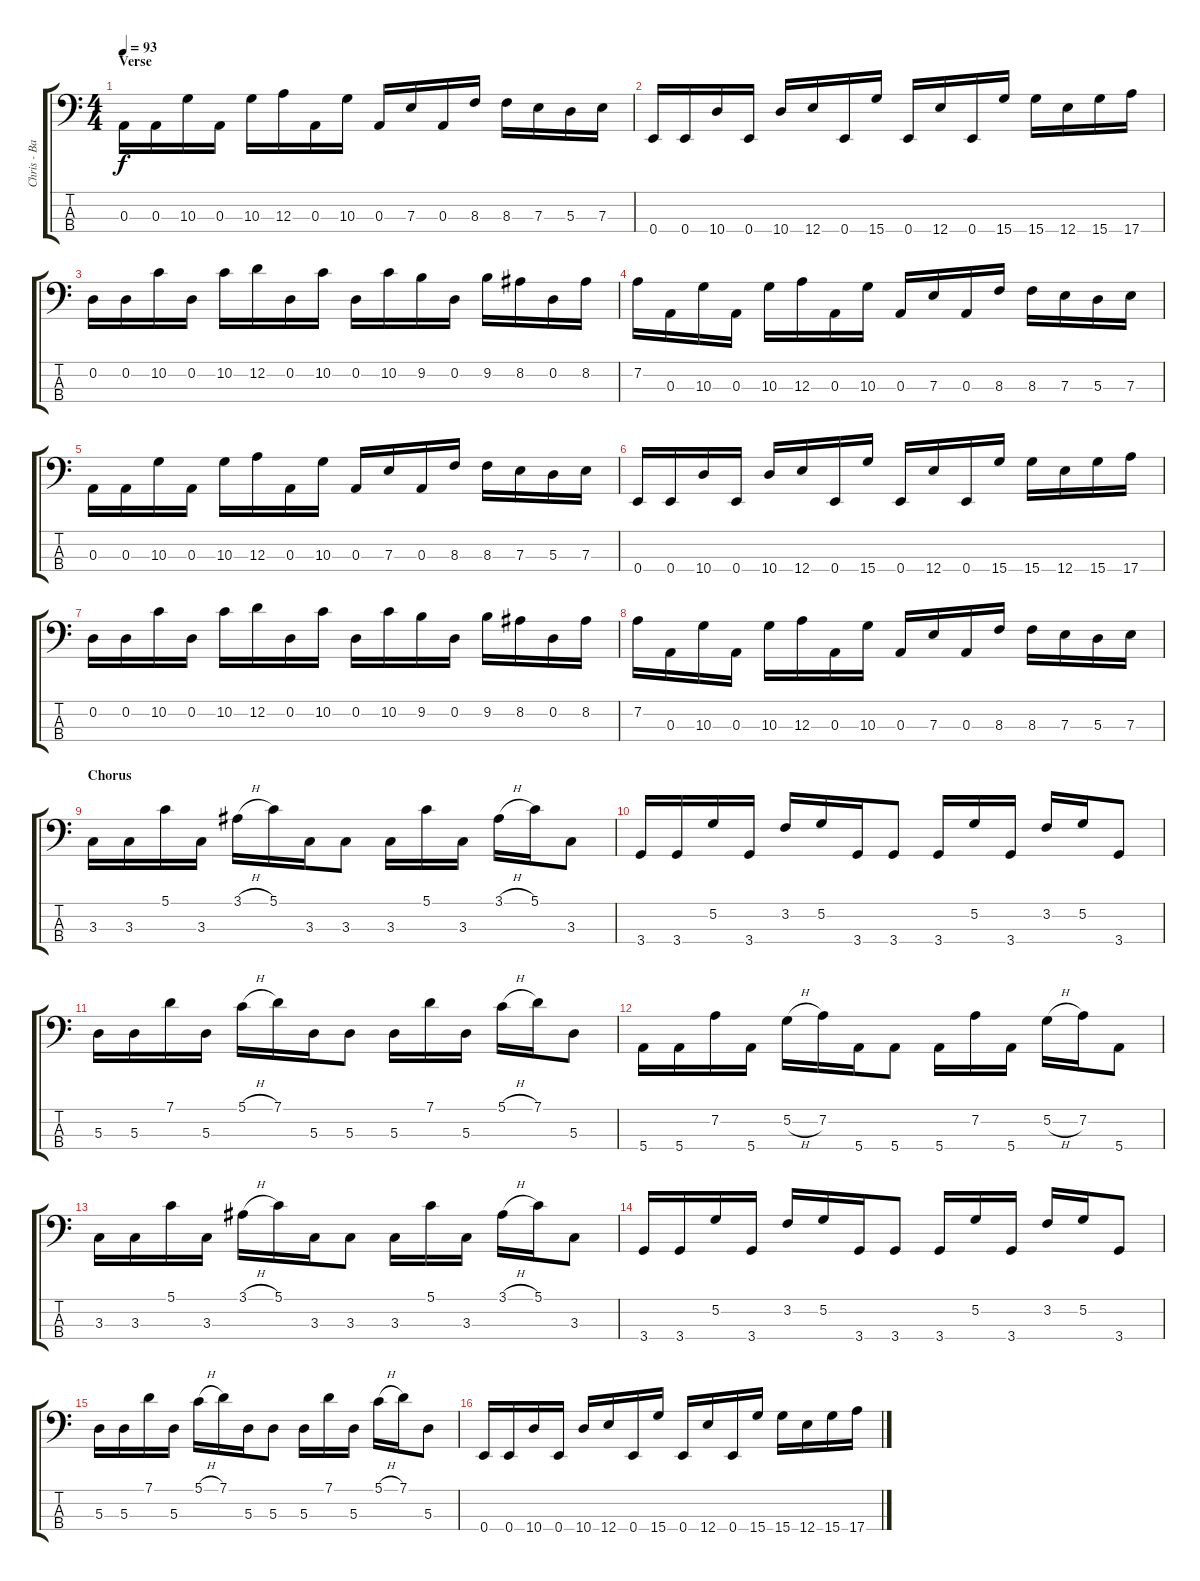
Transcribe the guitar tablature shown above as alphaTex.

\track ("Chris - Bass" "Chris - Ba") {instrument electricbassfinger}
\staff {score tabs}
\tuning (G2 D2 A1 E1) {hide}
\ts (4 4)
\section ("" "Verse")
\tempo 93
\clef f4
\ks c
0.3.16{dy f} 0.3.16 10.3.16 0.3.16 10.3.16 12.3.16 0.3.16 10.3.16 0.3.16 7.3.16 0.3.16 8.3.16 8.3.16 7.3.16 5.3.16 7.3.16 |
0.4.16 0.4.16 10.4.16 0.4.16 10.4.16 12.4.16 0.4.16 15.4.16 0.4.16 12.4.16 0.4.16 15.4.16 15.4.16 12.4.16 15.4.16 17.4.16 |
0.2.16 0.2.16 10.2.16 0.2.16 10.2.16 12.2.16 0.2.16 10.2.16 0.2.16 10.2.16 9.2.16 0.2.16 9.2.16 8.2.16 0.2.16 8.2.16 |
7.2.16 0.3.16 10.3.16 0.3.16 10.3.16 12.3.16 0.3.16 10.3.16 0.3.16 7.3.16 0.3.16 8.3.16 8.3.16 7.3.16 5.3.16 7.3.16 |
0.3.16 0.3.16 10.3.16 0.3.16 10.3.16 12.3.16 0.3.16 10.3.16 0.3.16 7.3.16 0.3.16 8.3.16 8.3.16 7.3.16 5.3.16 7.3.16 |
0.4.16 0.4.16 10.4.16 0.4.16 10.4.16 12.4.16 0.4.16 15.4.16 0.4.16 12.4.16 0.4.16 15.4.16 15.4.16 12.4.16 15.4.16 17.4.16 |
0.2.16 0.2.16 10.2.16 0.2.16 10.2.16 12.2.16 0.2.16 10.2.16 0.2.16 10.2.16 9.2.16 0.2.16 9.2.16 8.2.16 0.2.16 8.2.16 |
7.2.16 0.3.16 10.3.16 0.3.16 10.3.16 12.3.16 0.3.16 10.3.16 0.3.16 7.3.16 0.3.16 8.3.16 8.3.16 7.3.16 5.3.16 7.3.16 |
\section ("" "Chorus")
3.3.16 3.3.16 5.1.16 3.3.16 3.1{h}.16 5.1.16 3.3.16 3.3.8 3.3.16 5.1.16 3.3.16 3.1{h}.16 5.1.16 3.3.8 |
3.4.16 3.4.16 5.2.16 3.4.16 3.2.16 5.2.16 3.4.16 3.4.8 3.4.16 5.2.16 3.4.16 3.2.16 5.2.16 3.4.8 |
5.3.16 5.3.16 7.1.16 5.3.16 5.1{h}.16 7.1.16 5.3.16 5.3.8 5.3.16 7.1.16 5.3.16 5.1{h}.16 7.1.16 5.3.8 |
5.4.16 5.4.16 7.2.16 5.4.16 5.2{h}.16 7.2.16 5.4.16 5.4.8 5.4.16 7.2.16 5.4.16 5.2{h}.16 7.2.16 5.4.8 |
3.3.16 3.3.16 5.1.16 3.3.16 3.1{h}.16 5.1.16 3.3.16 3.3.8 3.3.16 5.1.16 3.3.16 3.1{h}.16 5.1.16 3.3.8 |
3.4.16 3.4.16 5.2.16 3.4.16 3.2.16 5.2.16 3.4.16 3.4.8 3.4.16 5.2.16 3.4.16 3.2.16 5.2.16 3.4.8 |
5.3.16 5.3.16 7.1.16 5.3.16 5.1{h}.16 7.1.16 5.3.16 5.3.8 5.3.16 7.1.16 5.3.16 5.1{h}.16 7.1.16 5.3.8 |
0.4.16 0.4.16 10.4.16 0.4.16 10.4.16 12.4.16 0.4.16 15.4.16 0.4.16 12.4.16 0.4.16 15.4.16 15.4.16 12.4.16 15.4.16 17.4.16
